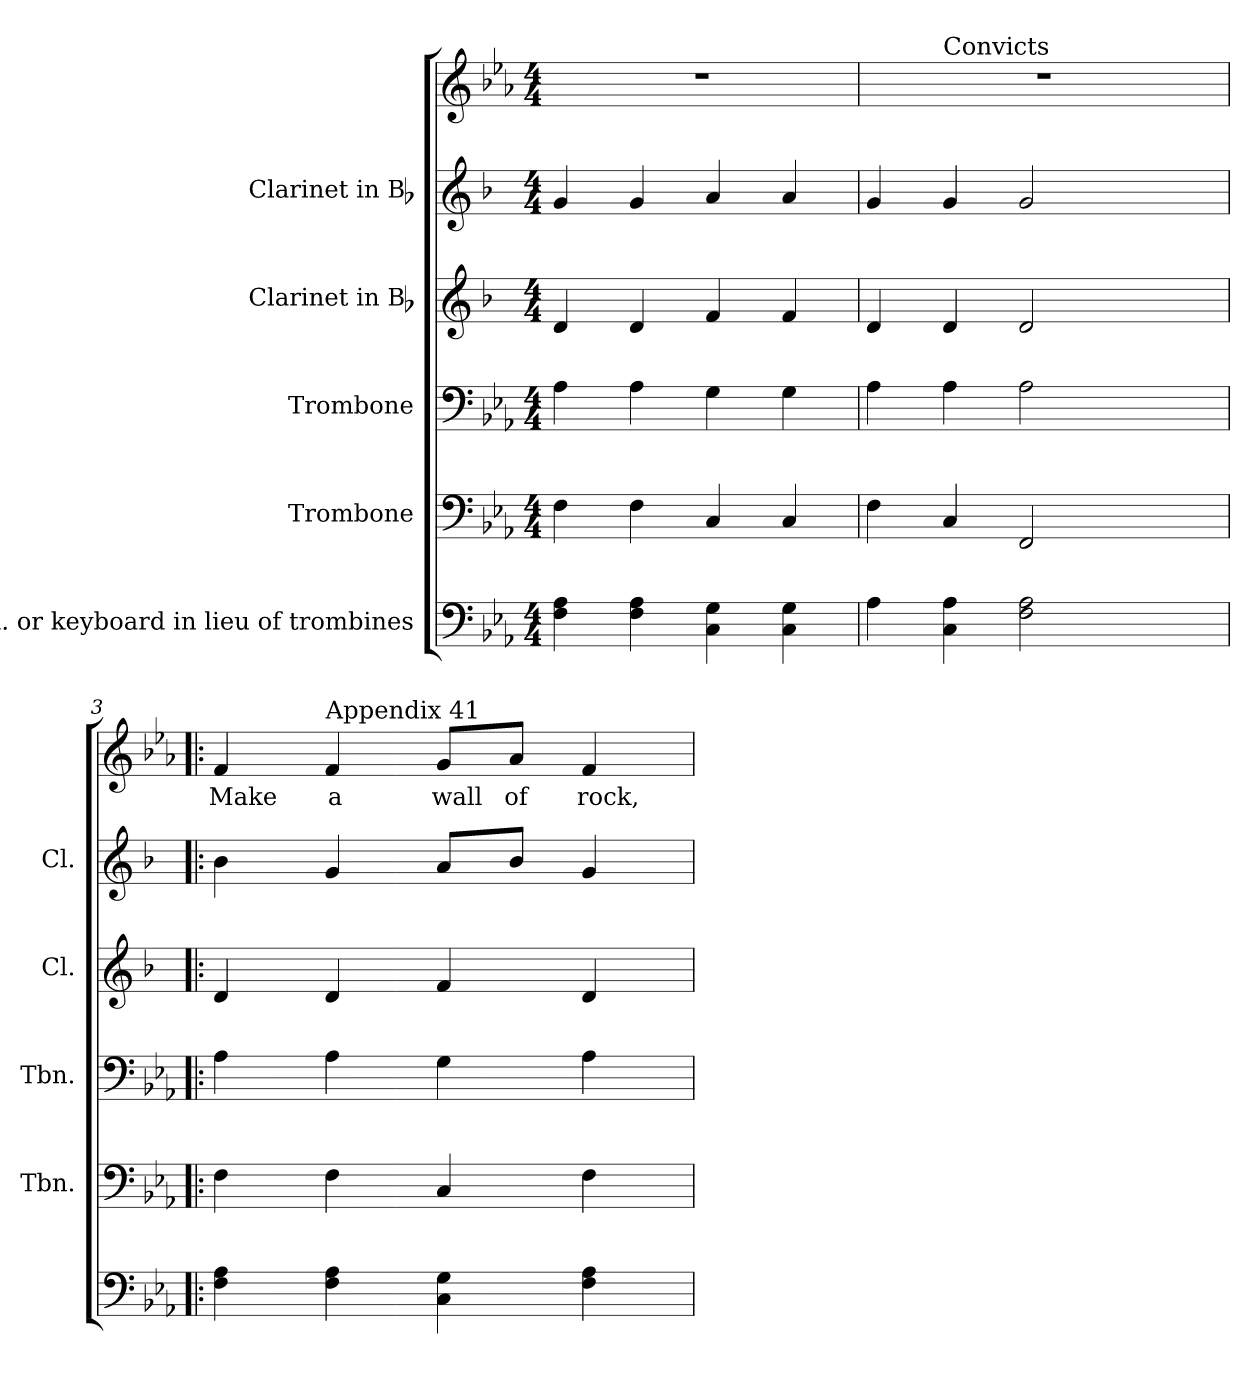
**kern	**kern	**kern	**kern	**kern	**kern	**text
*part6	*part5	*part4	*part3	*part2	*part1	*part1
*staff6	*staff5	*staff4	*staff3	*staff2	*staff1	*staff1
*I"Synth. or keyboard in lieu of trombines	*I"Trombone	*I"Trombone	*I"Clarinet in Bb	*I"Clarinet in Bb	*	*
*	*I'Tbn.	*I'Tbn.	*I'Cl.	*I'Cl.	*	*
!!LO:PB:g=z
*clefF4	*clefF4	*clefF4	*clefG2	*clefG2	*clefG2	*
*	*	*	*ITrd1c2	*ITrd1c2	*	*
*k[b-e-a-]	*k[b-e-a-]	*k[b-e-a-]	*k[b-e-a-]	*k[b-e-a-]	*k[b-e-a-]	*
*E-:	*E-:	*E-:	*E-:	*E-:	*E-:	*
*M4/4	*M4/4	*M4/4	*M4/4	*M4/4	*M4/4	*
*MM88	*MM88	*MM88	*MM88	*MM88	*MM88	*
=1	=1	=1	=1	=1	=1	=1
4Fi\ 4A-i	4Fi\	4A-i\	4ci/	4fi/	1r	.
4Fi\ 4A-i	4Fi\	4A-i\	4ci/	4fi/	.	.
4Ci\ 4Gi	4Ci/	4Gi\	4e-i/	4gi/	.	.
4Ci\ 4Gi	4Ci/	4Gi\	4e-i/	4gi/	.	.
=2	=2	=2	=2	=2	=2	=2
*^	*	*	*	*	*^	*
*	*	*	*	*	*	*	*^	*
4A-i\	2ryy	4Fi\	4A-i\	4ci/	4fi/	1r	4ryy	2ryy	.
!	!	!	!	!	!	!	!LO:TX:a:t=Convicts	!	!
4Ci\ 4A-i	.	4Ci/	4A-i\	4ci/	4fi/	.	2.ryy	.	.
2Fi\ 2A-i	4ryy	2FFi/	2A-i\	2ci/	2fi/	.	.	4ryy	.
.	8ryy	.	.	.	.	.	.	8ryy	.
.	16ryy	.	.	.	.	.	.	16ryy	.
.	32ryy	.	.	.	.	.	.	32ryy	.
.	64ryy	.	.	.	.	.	.	64ryy	.
.	128...ryy	.	.	.	.	.	.	128...ryy	.
*MM88	*	*	*	*	*	*MM88	*	*	*
.	1024ryy	.	.	.	.	.	.	1024ryy	.
*v	*v	*	*	*	*	*v	*v	*v	*
=3!|:	=3!|:	=3!|:	=3!|:	=3!|:	=3!|:	=3!|:
*^	*	*	*	*	*^	*
*	*	*	*	*	*	*	*^	*
!	!	!	!	!	!	!	!	!	!LO:LY:b:color=#000000
*v	*v	*	*	*	*	*v	*v	*v	*
4Fi\ 4A-i	4Fi\	4A-i\	4ci/	4a-i\	4fi/	Make
!	!	!	!	!	!LO:TX:a:t=Appendix 41	!
!	!	!	!	!	!	!LO:LY:b:color=#000000
4Fi\ 4A-i	4Fi\	4A-i\	4ci/	4fi/	4fi/	a
!	!	!	!	!	!	!LO:LY:b:color=#000000
4Ci\ 4Gi	4Ci/	4Gi\	4e-i/	8gi/L	8gi/L	wall
!	!	!	!	!	!	!LO:LY:b:color=#000000
.	.	.	.	8a-i/J	8a-i/J	of
!	!	!	!	!	!	!LO:LY:b:color=#000000
4Fi\ 4A-i	4Fi\	4A-i\	4ci/	4fi/	4fi/	rock,
=	=	=	=	=	=	=
*-	*-	*-	*-	*-	*-	*-
